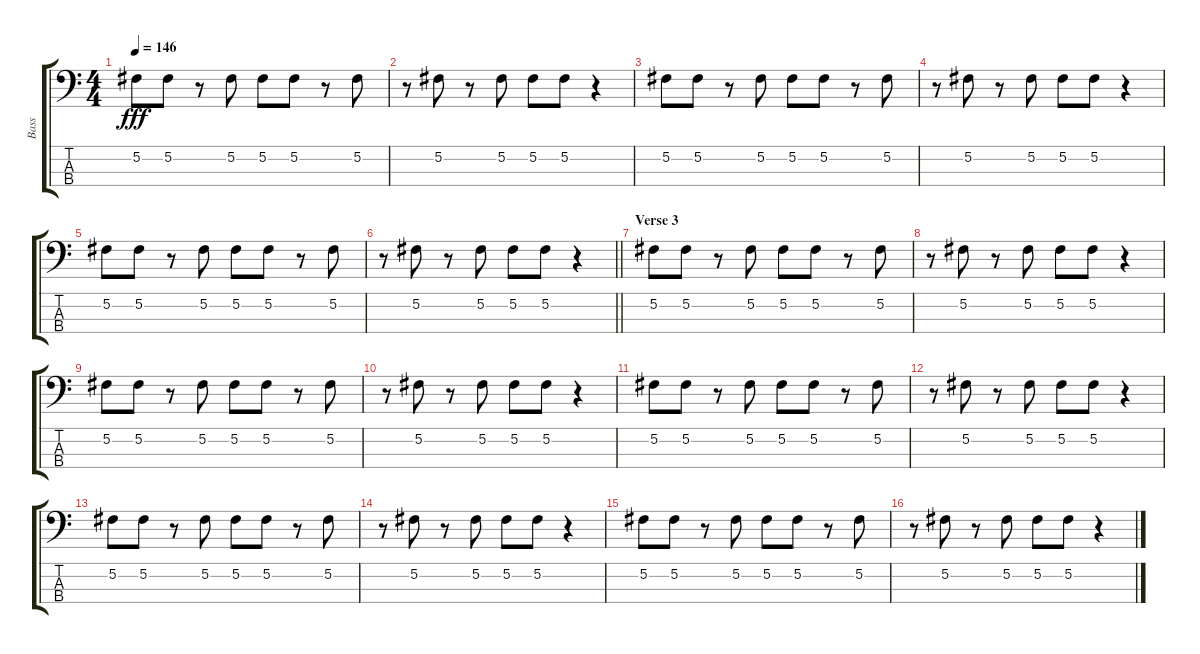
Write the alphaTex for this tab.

\track ("Bass" "Bass") {instrument electricbassfinger}
\staff {score tabs}
\tuning (Gb2 Db2 Ab1 Db1) {hide}
\ts (4 4)
\tempo 146
\clef f4
\ks c
5.2.8{dy fff} 5.2.8 r.8 5.2.8 5.2.8 5.2.8 r.8 5.2.8 |
r.8 5.2.8 r.8 5.2.8 5.2.8 5.2.8 r.4 |
5.2.8 5.2.8 r.8 5.2.8 5.2.8 5.2.8 r.8 5.2.8 |
r.8 5.2.8 r.8 5.2.8 5.2.8 5.2.8 r.4 |
5.2.8 5.2.8 r.8 5.2.8 5.2.8 5.2.8 r.8 5.2.8 |
\barLineRight lightlight
r.8 5.2.8 r.8 5.2.8 5.2.8 5.2.8 r.4 |
\section ("" "Verse 3")
5.2.8 5.2.8 r.8 5.2.8 5.2.8 5.2.8 r.8 5.2.8 |
r.8 5.2.8 r.8 5.2.8 5.2.8 5.2.8 r.4 |
5.2.8 5.2.8 r.8 5.2.8 5.2.8 5.2.8 r.8 5.2.8 |
r.8 5.2.8 r.8 5.2.8 5.2.8 5.2.8 r.4 |
5.2.8 5.2.8 r.8 5.2.8 5.2.8 5.2.8 r.8 5.2.8 |
r.8 5.2.8 r.8 5.2.8 5.2.8 5.2.8 r.4 |
5.2.8 5.2.8 r.8 5.2.8 5.2.8 5.2.8 r.8 5.2.8 |
r.8 5.2.8 r.8 5.2.8 5.2.8 5.2.8 r.4 |
5.2.8 5.2.8 r.8 5.2.8 5.2.8 5.2.8 r.8 5.2.8 |
r.8 5.2.8 r.8 5.2.8 5.2.8 5.2.8 r.4
